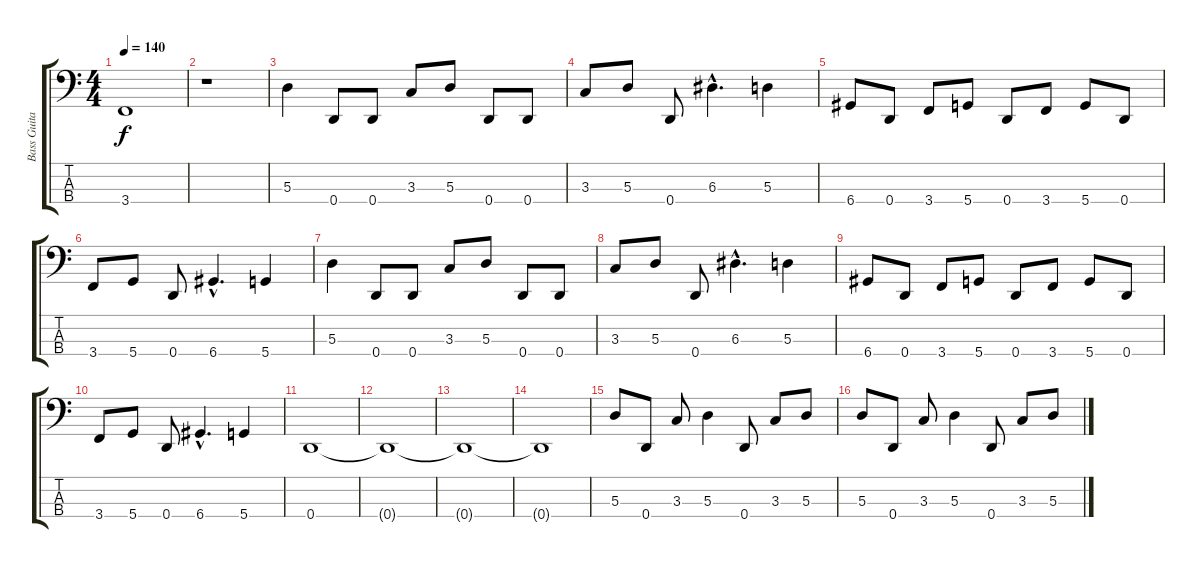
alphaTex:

\track ("Bass Guitar" "Bass Guita") {instrument electricbasspick}
\staff {score tabs}
\tuning (G2 D2 A1 D1) {hide}
\ts (4 4)
\tempo 140
\clef f4
\ks c
3.4{t}.1{dy f} |
r.1 |
5.3.4 0.4.8 0.4.8 3.3.8 5.3.8 0.4.8 0.4.8 |
3.3.8 5.3.8 0.4.8 6.3{hac}.4{d} 5.3.4 |
6.4.8 0.4.8 3.4.8 5.4.8 0.4.8 3.4.8 5.4.8 0.4.8 |
3.4.8 5.4.8 0.4.8 6.4{hac}.4{d} 5.4.4 |
5.3.4 0.4.8 0.4.8 3.3.8 5.3.8 0.4.8 0.4.8 |
3.3.8 5.3.8 0.4.8 6.3{hac}.4{d} 5.3.4 |
6.4.8 0.4.8 3.4.8 5.4.8 0.4.8 3.4.8 5.4.8 0.4.8 |
3.4.8 5.4.8 0.4.8 6.4{hac}.4{d} 5.4.4 |
0.4.1 |
0.4{t}.1 |
0.4{t}.1 |
0.4{t}.1 |
5.3.8 0.4.8 3.3.8 5.3.4 0.4.8 3.3.8 5.3.8 |
5.3.8 0.4.8 3.3.8 5.3.4 0.4.8 3.3.8 5.3.8
